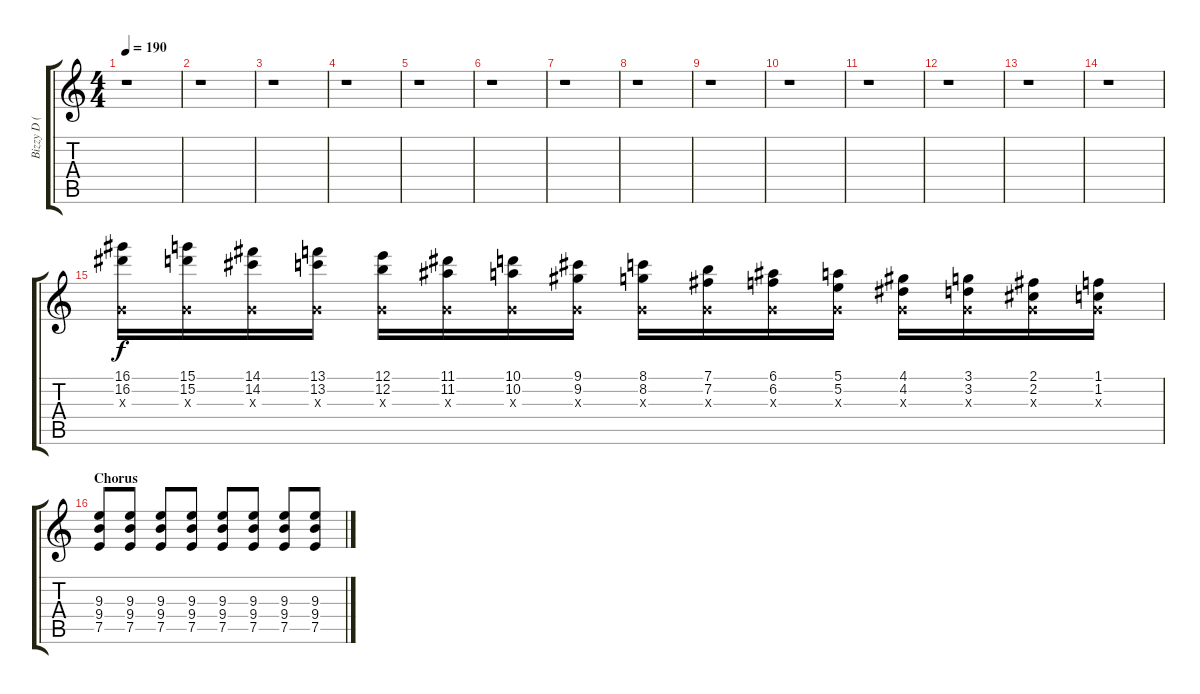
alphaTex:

\track ("Bizzy D ( Rythm Guitar )" "Bizzy D ( ") {instrument electricguitarclean}
\staff {score tabs}
\tuning (E4 B3 G3 D3 A2 E2) {hide}
\ts (4 4)
\tempo 190
\clef g2
\ks c
r.1{dy f} |
r.1 |
r.1 |
r.1 |
r.1 |
r.1 |
r.1 |
r.1 |
r.1 |
r.1 |
r.1 |
r.1 |
r.1 |
r.1 |
(16.1 16.2 0.3{x}).16{instrument guitarharmonics} (15.1 15.2 0.3{x}).16 (14.1 14.2 0.3{x}).16 (13.1 13.2 0.3{x}).16 (12.1 12.2 0.3{x}).16 (11.1 11.2 0.3{x}).16 (10.1 10.2 0.3{x}).16 (9.1 9.2 0.3{x}).16 (8.1 8.2 0.3{x}).16 (7.1 7.2 0.3{x}).16 (6.1 6.2 0.3{x}).16 (5.1 5.2 0.3{x}).16 (4.1 4.2 0.3{x}).16 (3.1 3.2 0.3{x}).16 (2.1 2.2 0.3{x}).16 (1.1 1.2 0.3{x}).16 |
\section ("" "Chorus")
(9.3 9.4 7.5).8{instrument distortionguitar} (9.3 9.4 7.5).8 (9.3 9.4 7.5).8 (9.3 9.4 7.5).8 (9.3 9.4 7.5).8 (9.3 9.4 7.5).8 (9.3 9.4 7.5).8 (9.3 9.4 7.5).8
